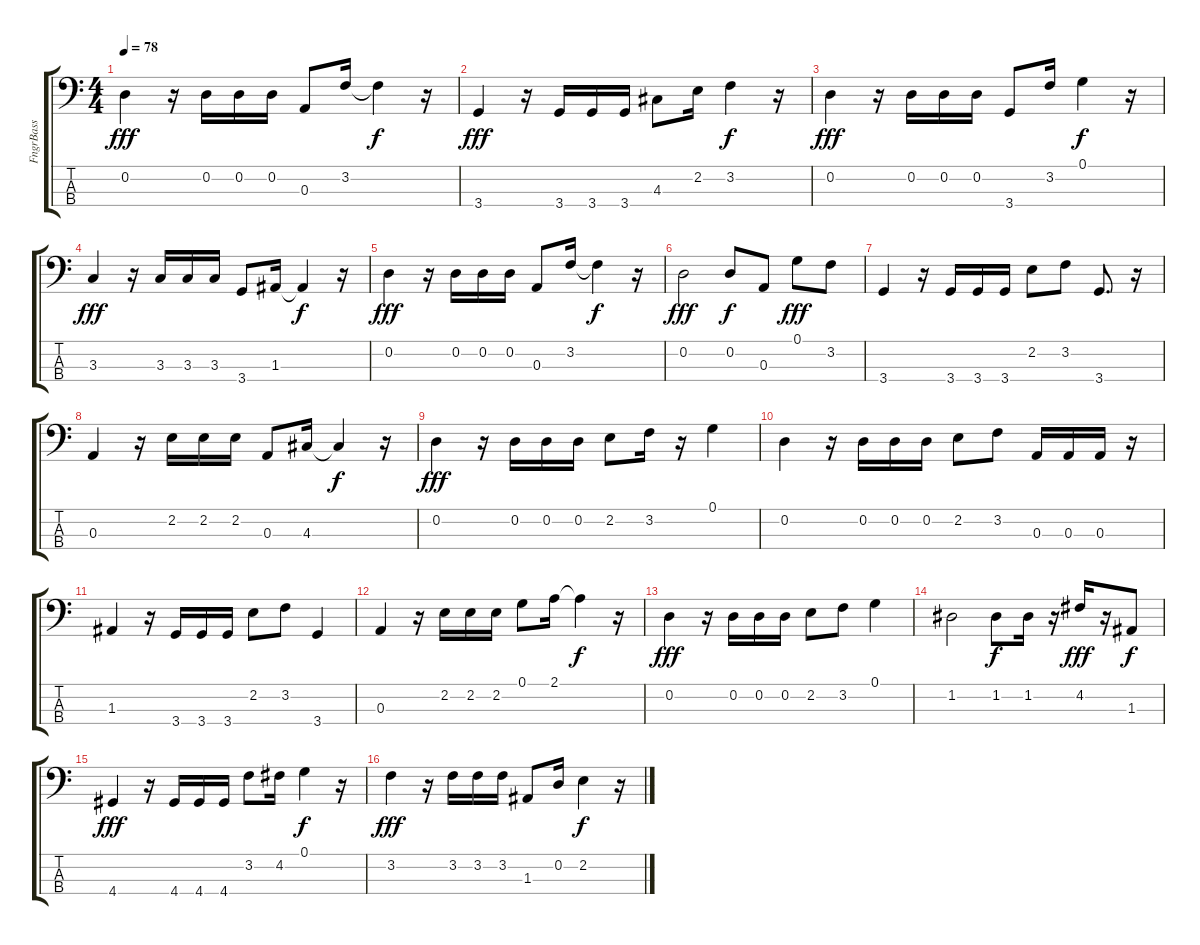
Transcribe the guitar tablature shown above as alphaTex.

\track ("FngrBass" "FngrBass") {instrument electricbassfinger}
\staff {score tabs}
\tuning (G2 D2 A1 E1) {hide}
\ts (4 4)
\tempo 78
\clef f4
\ks c
0.2.4{dy fff} r.16 0.2.16 0.2.16 0.2.16 0.3.8 3.2.16 3.2{t}.4{dy f} r.16 |
3.4.4{dy fff} r.16 3.4.16 3.4.16 3.4.16 4.3.8 2.2.16 3.2.4{dy f} r.16 |
0.2.4{dy fff} r.16 0.2.16 0.2.16 0.2.16 3.4.8 3.2.16 0.1.4{dy f} r.16 |
3.3.4{dy fff} r.16 3.3.16 3.3.16 3.3.16 3.4.8 1.3.16 1.3{t}.4{dy f} r.16 |
0.2.4{dy fff} r.16 0.2.16 0.2.16 0.2.16 0.3.8 3.2.16 3.2{t}.4{dy f} r.16 |
0.2.2{dy fff} 0.2.8{dy f} 0.3.8 0.1.8{dy fff} 3.2.8 |
3.4.4 r.16 3.4.16 3.4.16 3.4.16 2.2.8 3.2.8 3.4.8{d} r.16 |
0.3.4 r.16 2.2.16 2.2.16 2.2.16 0.3.8 4.3.16 4.3{t}.4{dy f} r.16 |
0.2.4{dy fff} r.16 0.2.16 0.2.16 0.2.16 2.2.8 3.2.16 r.16 0.1.4 |
0.2.4 r.16 0.2.16 0.2.16 0.2.16 2.2.8 3.2.8 0.3.16 0.3.16 0.3.16 r.16 |
1.3.4 r.16 3.4.16 3.4.16 3.4.16 2.2.8 3.2.8 3.4.4 |
0.3.4 r.16 2.2.16 2.2.16 2.2.16 0.1.8 2.1.16 2.1{t}.4{dy f} r.16 |
0.2.4{dy fff} r.16 0.2.16 0.2.16 0.2.16 2.2.8 3.2.8 0.1.4 |
1.2.2 1.2.8{dy f} 1.2.16 r.16 4.2.16{dy fff} r.16 1.3.8{dy f} |
4.4.4{dy fff} r.16 4.4.16 4.4.16 4.4.16 3.2.8 4.2.16 0.1.4{dy f} r.16 |
3.2.4{dy fff} r.16 3.2.16 3.2.16 3.2.16 1.3.8 0.2.16 2.2.4{dy f} r.16
